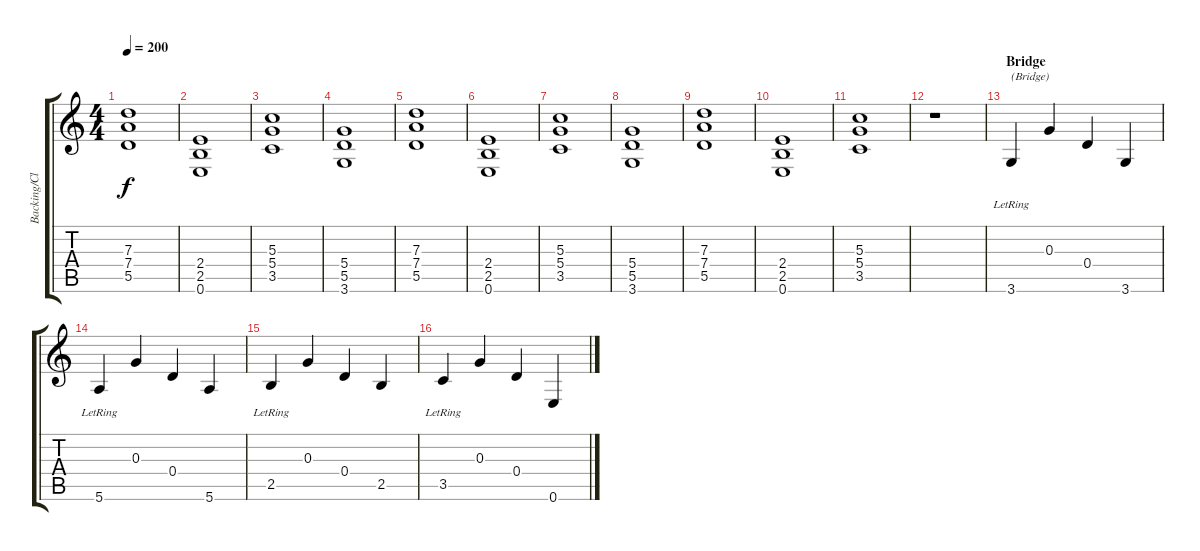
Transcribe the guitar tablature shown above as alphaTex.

\track ("Backing/Clean Guitar" "Backing/Cl") {instrument distortionguitar}
\staff {score tabs}
\tuning (E4 B3 G3 D3 A2 E2) {hide}
\ts (4 4)
\tempo 200
\clef g2
\ks c
(7.3 7.4 5.5).1{dy f} |
(2.4 2.5 0.6).1 |
(5.3 5.4 3.5).1 |
(5.4 5.5 3.6).1 |
(7.3 7.4 5.5).1 |
(2.4 2.5 0.6).1 |
(5.3 5.4 3.5).1 |
(5.4 5.5 3.6).1 |
(7.3 7.4 5.5).1 |
(2.4 2.5 0.6).1 |
(5.3 5.4 3.5).1 |
r.1 |
\section ("" "Bridge")
3.6{lr}.4{txt "(Bridge)" volume 11 balance 4 instrument electricguitarclean} 0.3.4 0.4.4 3.6.4 |
5.6{lr}.4 0.3.4 0.4.4 5.6.4 |
2.5{lr}.4 0.3.4 0.4.4 2.5.4 |
3.5{lr}.4 0.3.4 0.4.4 0.6.4
